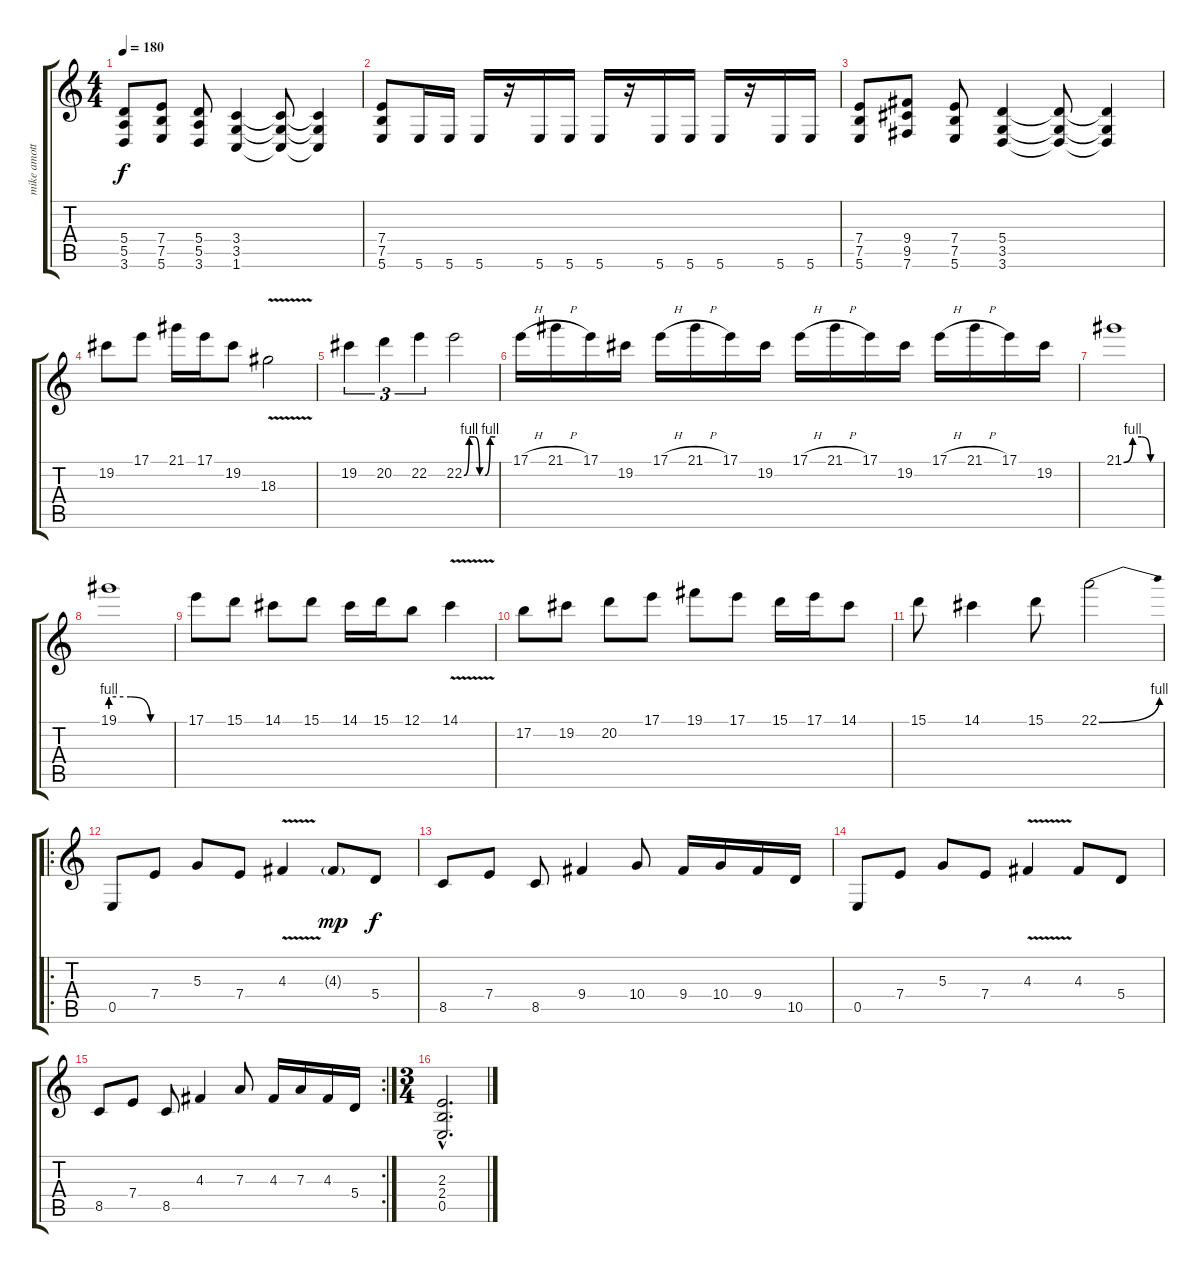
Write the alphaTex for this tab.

\track ("mike amott" "mike amott") {instrument distortionguitar}
\staff {score tabs}
\tuning (B3 Gb3 D3 A2 E2 B1) {hide}
\ts (4 4)
\tempo 180
\clef g2
\ks c
(5.4 5.5 3.6).8{dy f} (7.4 7.5 5.6).8 (5.4 5.5 3.6).8 (3.4 3.5 1.6).4 (3.4{t} 3.5{t} 1.6{t}).8 (3.4{t} 3.5{t} 1.6{t}).4 |
(7.4 7.5 5.6).8 5.6.16 5.6.16 5.6.16 r.16 5.6.16 5.6.16 5.6.16 r.16 5.6.16 5.6.16 5.6.16 r.16 5.6.16 5.6.16 |
(7.4 7.5 5.6).8 (9.4 9.5 7.6).8 (7.4 7.5 5.6).8 (5.4 3.5 3.6).4 (5.4{t} 3.5{t} 3.6{t}).8 (5.4{t} 3.5{t} 3.6{t}).4 |
19.2.8 17.1.8 21.1.16 17.1.16 19.2.8 18.3{v}.2 |
19.2.4{tu (3 2)} 20.2.4{tu (3 2)} 22.2.4{tu (3 2)} 22.2{be (custom 0 0 10 4 20 4 30 0 40 0 50 4 60 4)}.2 |
17.1{h}.16 21.1{h}.16 17.1.16 19.2.16 17.1{h}.16 21.1{h}.16 17.1.16 19.2.16 17.1{h}.16 21.1{h}.16 17.1.16 19.2.16 17.1{h}.16 21.1{h}.16 17.1.16 19.2.16 |
21.1{be (custom 0 0 15 4 30 4 45 0 60 0)}.1 |
19.1{be (custom 0 4 20 4 40 0 60 0)}.1 |
17.1.8 15.1.8 14.1.8 15.1.8 14.1.16 15.1.16 12.1.8 14.1{v}.4 |
17.2.8 19.2.8 20.2.8 17.1.8 19.1.8 17.1.8 15.1.16 17.1.16 14.1.8 |
15.1.8 14.1.4 15.1.8 22.1{be (bend 0 0 60 4)}.2 |
\ro
0.5.8 7.4.8 5.3.8 7.4.8 4.3{v}.4 4.3{g}.8{dy mp} 5.4.8{dy f} |
8.5.8 7.4.8 8.5.8 9.4.4 10.4.8 9.4.16 10.4.16 9.4.16 10.5.16 |
0.5.8 7.4.8 5.3.8 7.4.8 4.3{v}.4 4.3.8 5.4.8 |
\rc 2
8.5.8 7.4.8 8.5.8 4.3.4 7.3.8 4.3.16 7.3.16 4.3.16 5.4.16 |
\ts (3 4)
(2.3{hac} 2.4{hac} 0.5{hac}).2{d}
